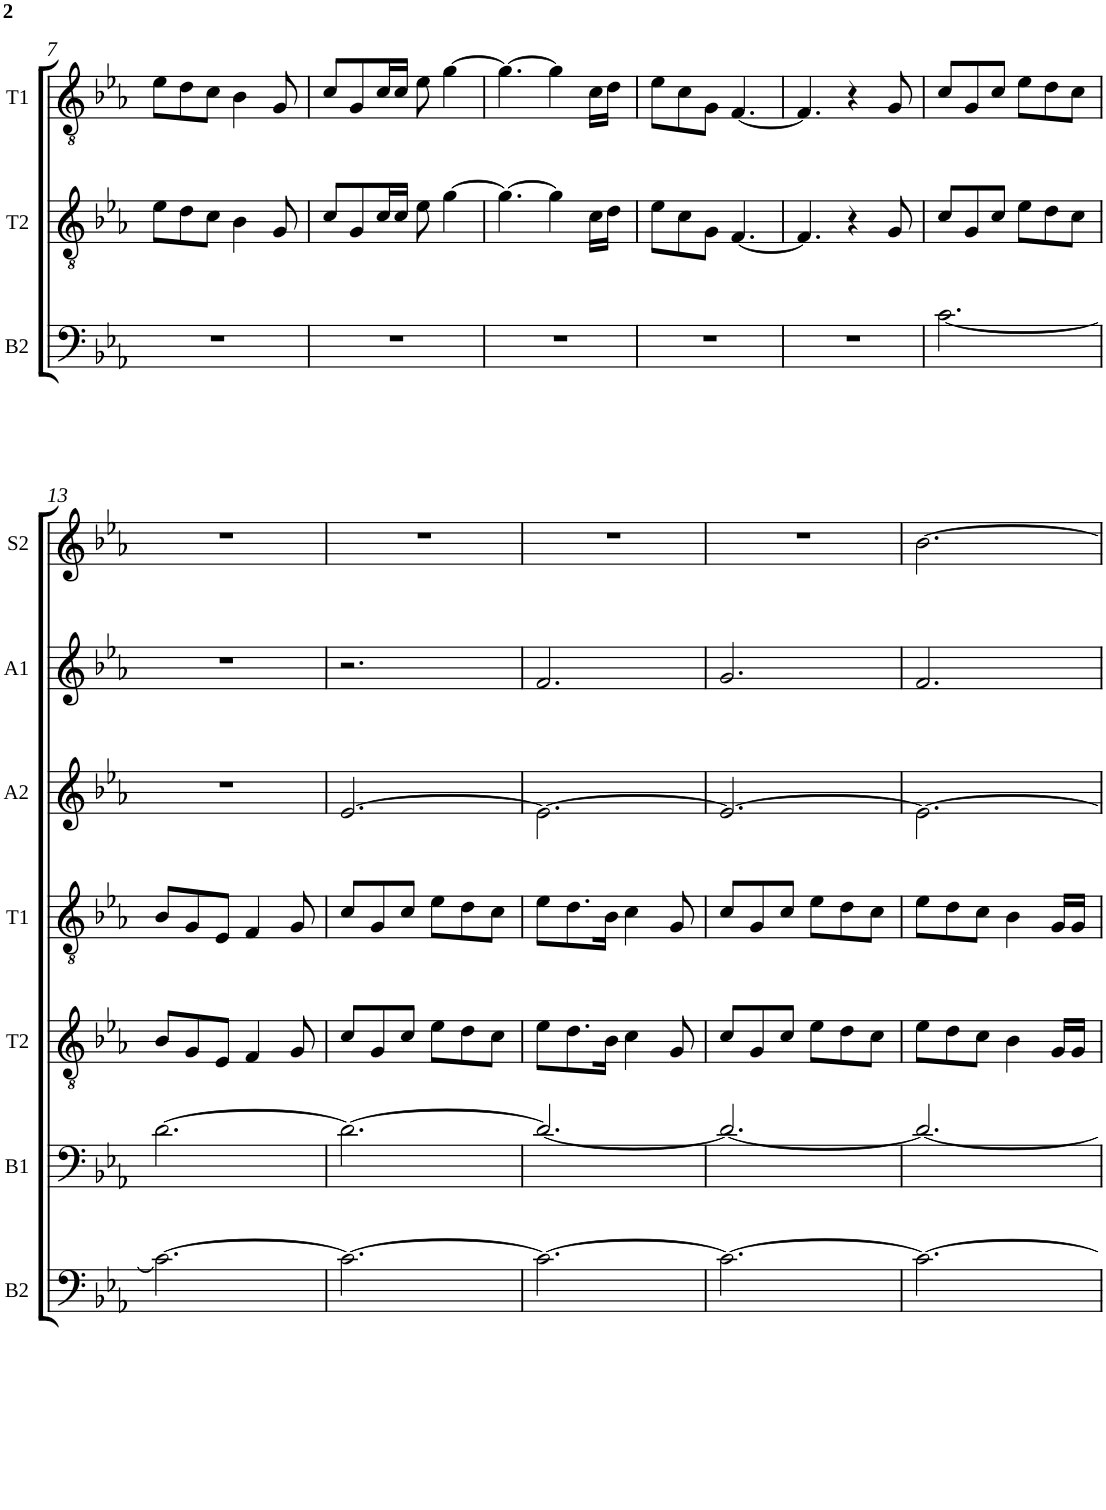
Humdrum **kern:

**kern	**kern	**kern	**kern	**kern	**kern	**kern
*part7	*part6	*part5	*part4	*part3	*part2	*part1
*staff7	*staff6	*staff5	*staff4	*staff3	*staff2	*staff1
*I"Bass 2	*I"Bass 1	*I"Tenor 2	*I"Tenor 1	*I"Alto 2	*I"Alto 1	*I"Soprano 2
*I'B2	*I'B1	*I'T2	*I'T1	*I'A2	*I'A1	*I'S2
!!LO:PB:g=z
*clefF4	*clefF4	*clefGv2	*clefGv2	*clefG2	*clefG2	*clefG2
*k[b-e-a-]	*k[b-e-a-]	*k[b-e-a-]	*k[b-e-a-]	*k[b-e-a-]	*k[b-e-a-]	*k[b-e-a-]
*E-:	*E-:	*E-:	*E-:	*E-:	*E-:	*E-:
*M6/8	*M6/8	*M6/8	*M6/8	*M6/8	*M6/8	*M6/8
=7	=7	=7	=7	=7	=7	=7
2.r	2.r	8e-\L	8e-\L	2.r	2.r	2.r
.	.	8d\	8d\	.	.	.
.	.	8c\J	8c\J	.	.	.
.	.	4B-\	4B-\	.	.	.
.	.	8G/	8G/	.	.	.
=8	=8	=8	=8	=8	=8	=8
2.r	2.r	8c/L	8c/L	2.r	2.r	2.r
.	.	8G/	8G/	.	.	.
.	.	16c/L	16c/L	.	.	.
.	.	16c/JJ	16c/JJ	.	.	.
.	.	8e-\	8e-\	.	.	.
.	.	[4g\	[4g\	.	.	.
=9	=9	=9	=9	=9	=9	=9
2.r	2.r	4.g\_	4.g\_	2.r	2.r	2.r
.	.	4g\]	4g\]	.	.	.
.	.	16c\LL	16c\LL	.	.	.
.	.	16d\JJ	16d\JJ	.	.	.
=10	=10	=10	=10	=10	=10	=10
2.r	2.r	8e-\L	8e-\L	2.r	2.r	2.r
.	.	8c\	8c\	.	.	.
.	.	8G\J	8G\J	.	.	.
.	.	[4.F/	[4.F/	.	.	.
=11	=11	=11	=11	=11	=11	=11
2.r	2.r	4.F/]	4.F/]	2.r	2.r	2.r
.	.	4r	4r	.	.	.
.	.	8G/	8G/	.	.	.
=12	=12	=12	=12	=12	=12	=12
[<2.c\	2.r	8c/L	8c/L	2.r	2.r	2.r
.	.	8G/	8G/	.	.	.
.	.	8c/J	8c/J	.	.	.
.	.	8e-\L	8e-\L	.	.	.
.	.	8d\	8d\	.	.	.
.	.	8c\J	8c\J	.	.	.
!!LO:LB:g=z
=13	=13	=13	=13	=13	=13	=13
2.c\_	[2.d\	8B-/L	8B-/L	2.r	2.r	2.r
.	.	8G/	8G/	.	.	.
.	.	8E-/J	8E-/J	.	.	.
.	.	4F/	4F/	.	.	.
.	.	8G/	8G/	.	.	.
=14	=14	=14	=14	=14	=14	=14
2.c\_	2.d\_	8c/L	8c/L	[2.e-/	2.r	2.r
.	.	8G/	8G/	.	.	.
.	.	8c/J	8c/J	.	.	.
.	.	8e-\L	8e-\L	.	.	.
.	.	8d\	8d\	.	.	.
.	.	8c\J	8c\J	.	.	.
=15	=15	=15	=15	=15	=15	=15
2.c\_	2.d/_	8e-\L	8e-\L	2.e-\_	2.f/	2.r
.	.	8.d\	8.d\	.	.	.
.	.	16B-\Jk	16B-\Jk	.	.	.
.	.	4c\	4c\	.	.	.
.	.	8G/	8G/	.	.	.
=16	=16	=16	=16	=16	=16	=16
2.c\_	2.d/_	8c/L	8c/L	2.e-/_	2.g/	2.r
.	.	8G/	8G/	.	.	.
.	.	8c/J	8c/J	.	.	.
.	.	8e-\L	8e-\L	.	.	.
.	.	8d\	8d\	.	.	.
.	.	8c\J	8c\J	.	.	.
=17	=17	=17	=17	=17	=17	=17
2.c\_	2.d/_	8e-\L	8e-\L	2.e-\_	2.f/	[2.b-\
.	.	8d\	8d\	.	.	.
.	.	8c\J	8c\J	.	.	.
.	.	4B-\	4B-\	.	.	.
.	.	16G/LL	16G/LL	.	.	.
.	.	16G/JJ	16G/JJ	.	.	.
=	=	=	=	=	=	=
*-	*-	*-	*-	*-	*-	*-
